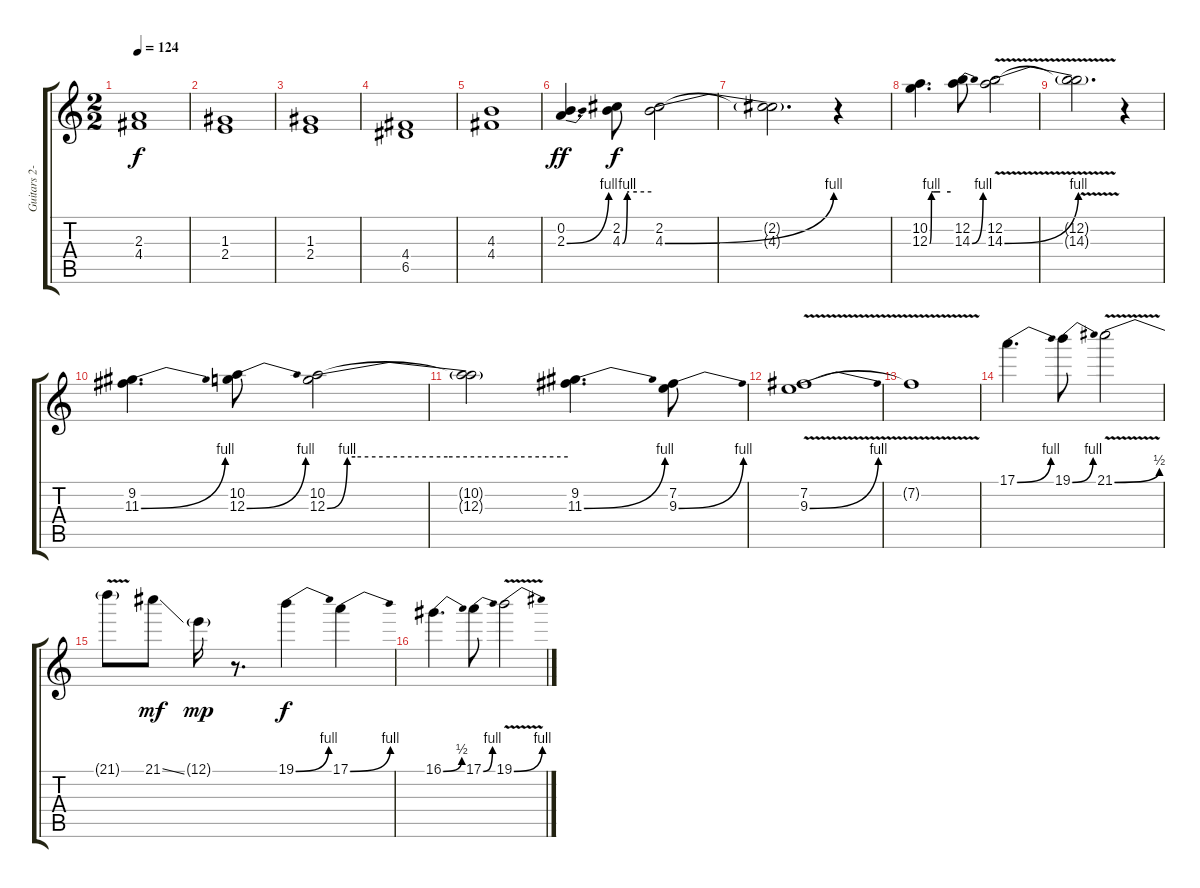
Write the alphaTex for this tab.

\track ("Guitars 2-3" "Guitars 2-") {instrument distortionguitar}
\staff {score tabs}
\tuning (E4 B3 G3 D3 A2 E2) {hide}
\ts (2 2)
\tempo 124
\clef g2
\ks c
(2.3 4.4).1{dy f} |
(1.3 2.4).1 |
(1.3 2.4).1 |
(4.4 6.5).1 |
(4.3 4.4).1 |
(0.2 2.3{be (bend 0 0 60 4)}).4{d dy ff} (2.2 4.3{be (custom 0 0 10 4 14 4 30 4 60 4)}).8{dy f} (2.2 4.3{be (bend 0 0 60 4)}).2 |
(2.2{t} 4.3{t}).2{d} r.4 |
(10.2 12.3{be (custom 0 0 5 4 10 4 30 4 60 4)}).4{d} (12.2 14.3{be (bend 0 0 60 4)}).8 (12.2{v} 14.3{be (bend 0 0 60 4) v}).2 |
(12.2{v t} 14.3{v t}).2{d} r.4 |
(9.2 11.3{be (bend 0 0 60 4)}).4{d} (10.2 12.3{be (bend 0 0 60 4)}).8 (10.2 12.3{be (custom 0 0 5 4 7 4 30 4 60 4)}).2 |
(10.2{t} 12.3{t}).2 (9.2 11.3{be (bend 0 0 60 4)}).4{d} (7.2 9.3{be (bend 0 0 60 4)}).8 |
(7.2{v} 9.3{be (bend 0 0 60 4) v}).1 |
7.2{t}.1 |
17.1{be (bend 0 0 60 4)}.4{d} 19.1{be (bend 0 0 60 4)}.8 21.1{be (bend 0 0 60 2) v}.2 |
21.1{t}.8 21.1{ss}.8{dy mf} 12.1{g}.16{dy mp} r.8{d} 19.1{be (bend 0 0 60 4)}.4{dy f} 17.1{be (bend 0 0 60 4)}.4 |
16.1{be (bend 0 0 60 2)}.4{d} 17.1{be (bend 0 0 60 4)}.8 19.1{be (bend 0 0 60 4) v}.2
